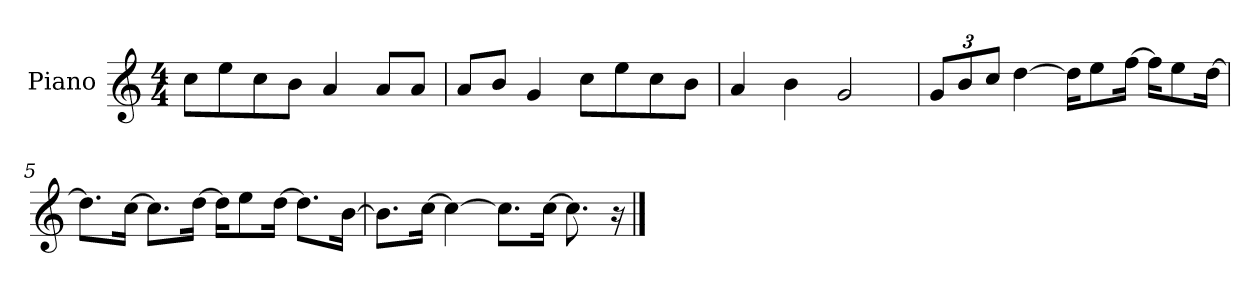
**kern
*part1
*staff1
*I"Piano
*I'P-no
*clefG2
*k[]
*M4/4
*MM90
=1
8cc\L
8ee\
8cc\
8b\J
4a/
8a/L
8a/J
=2
8a/L
8b/J
4g/
8cc\L
8ee\
8cc\
8b\J
=3
4a/
4b\
2g/
=4
*Xbrackettup
12g/L
12b/
12cc/J
[4dd\
16dd\KL]
8ee\
[16ff\Jk
16ff\KL]
8ee\
[16dd\Jk
=5
8.dd\L]
[16cc\Jk
8.cc\L]
[16dd\Jk
16dd\KL]
8ee\
[16dd\Jk
8.dd\L]
[16b\Jk
!!LO:LB:g=z
=6
8.b\L]
[16cc\Jk
4cc\_
8.cc\L]
[16cc\Jk
8.cc\]
16r
==
*-
